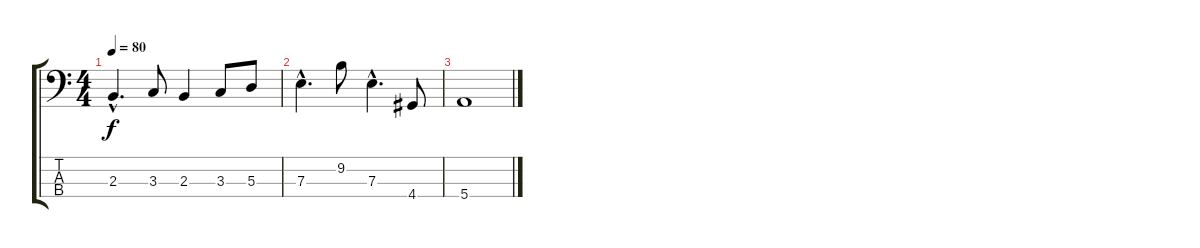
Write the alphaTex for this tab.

\track "" {instrument synthbass2}
\staff {score tabs}
\tuning (G2 D2 A1 E1) {hide}
\ts (4 4)
\tempo 80
\clef f4
\ks c
2.3{hac}.4{d dy f} 3.3.8 2.3.4 3.3.8 5.3.8 |
7.3{hac}.4{d} 9.2.8 7.3{hac}.4{d} 4.4.8 |
5.4.1
